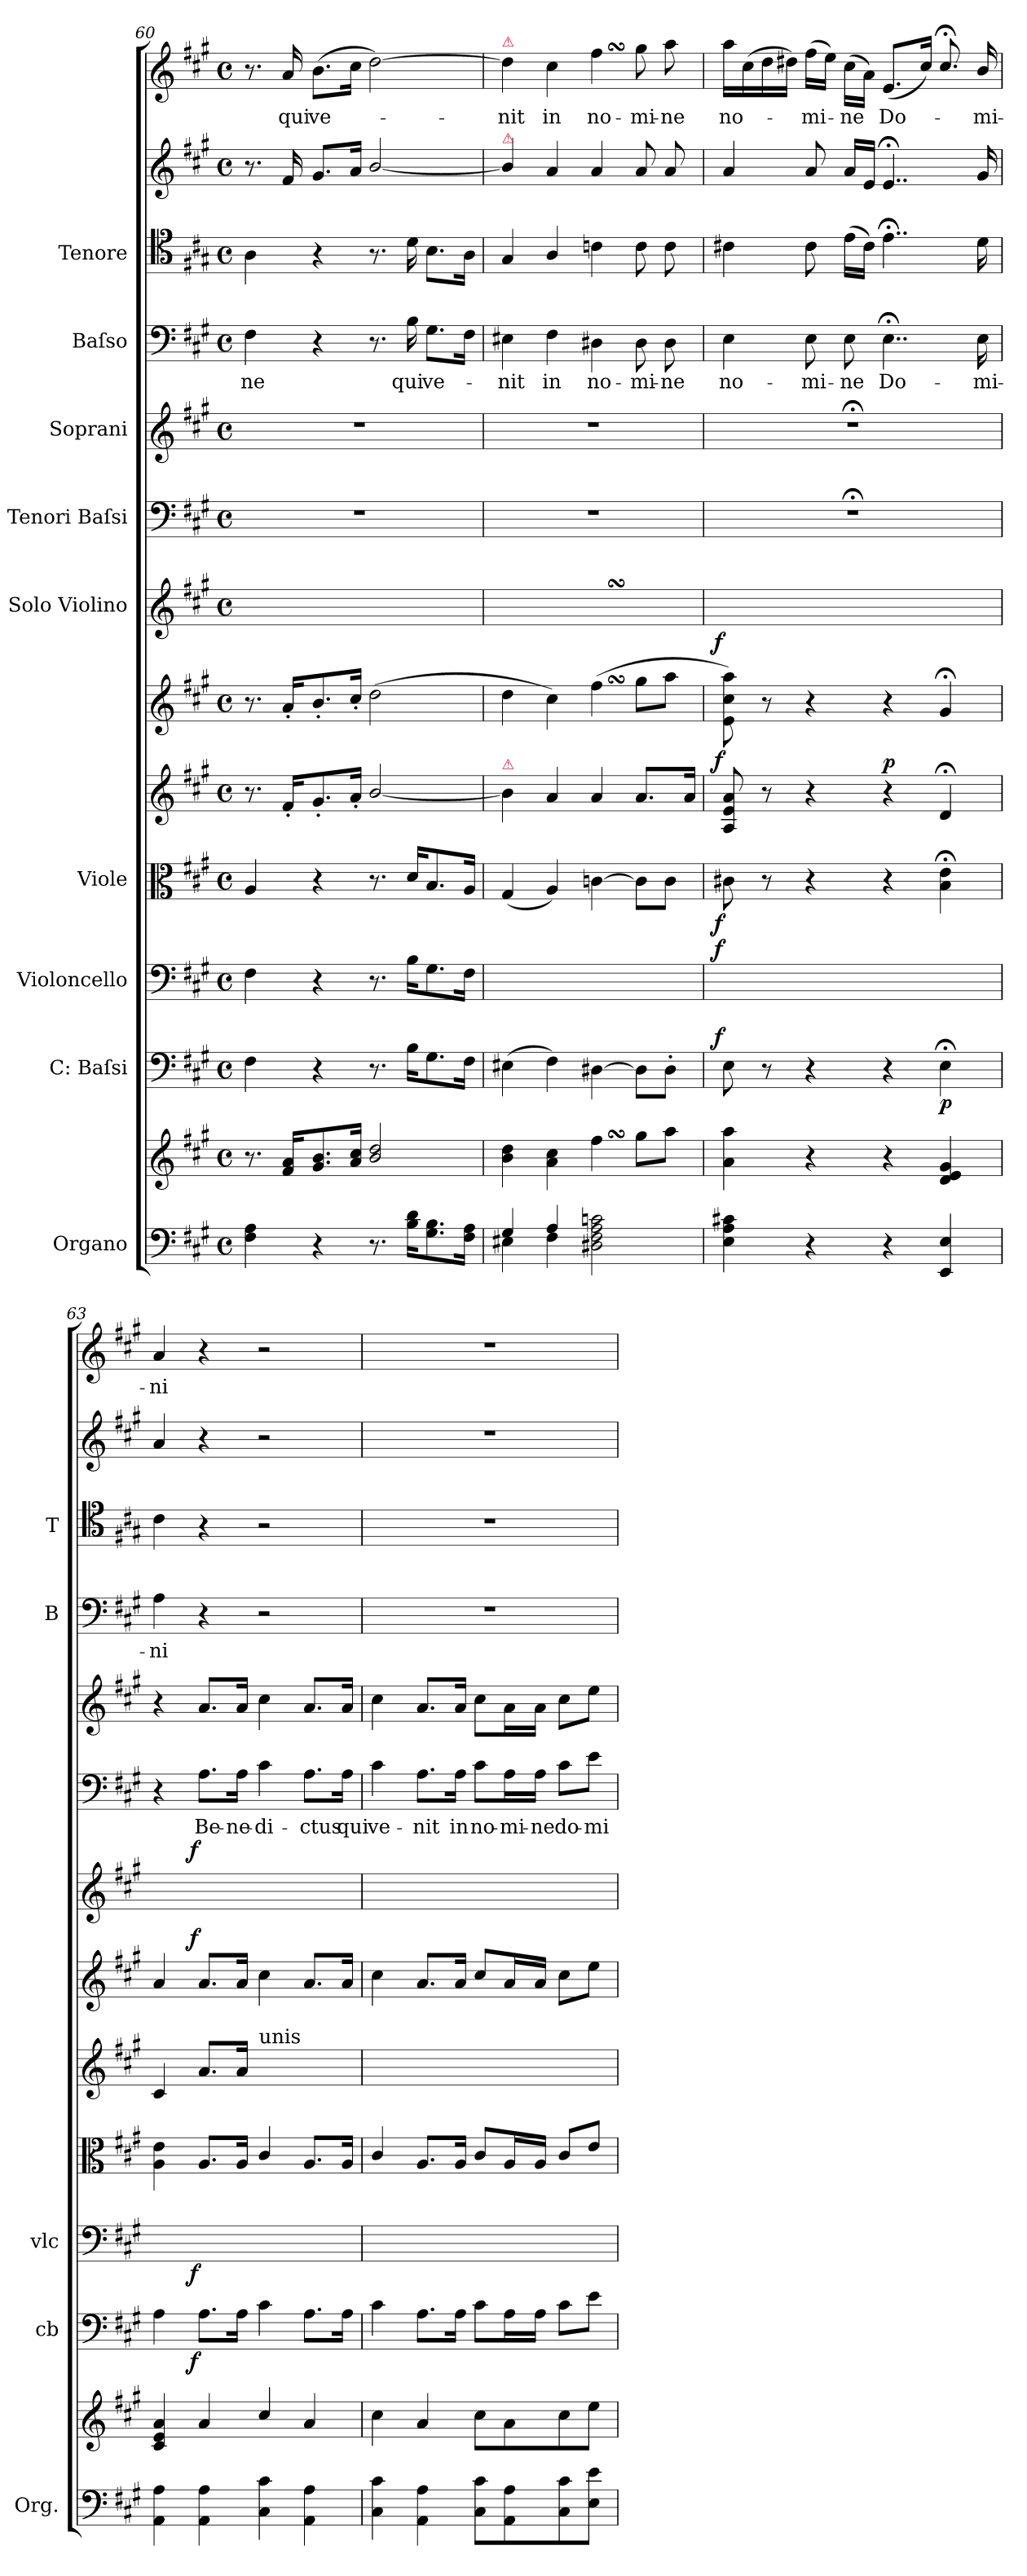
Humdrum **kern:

**kern	**kern	**kern	**dynam	**kern	**dynam	**kern	**dynam	**kern	**dynam	**kern	**dynam	**kern	**dynam	**kern	**text	**kern	**kern	**text	**kern	**kern	**kern	**text
*part13	*part13	*part12	*part12	*part11	*part11	*part10	*part10	*part9	*part9	*part8	*part8	*part7	*part7	*part6	*part6	*part5	*part4	*part4	*part3	*part2	*part1	*part1
*staff14	*staff13	*staff12	*staff12	*staff11	*staff11	*staff10	*staff10	*staff9	*staff9	*staff8	*staff8	*staff7	*staff7	*staff6	*staff6	*staff5	*staff4	*staff4	*staff3	*staff2	*staff1	*staff1
*I"Organo	*	*I"C: Baſsi	*	*I"Violoncello	*	*I"Viole	*	*	*	*	*	*I"Solo Violino	*	*I"Tenori Baſsi	*	*I"Soprani	*I"Baſso	*	*I"Tenore	*	*	*
*I'Org.	*	*I'cb	*	*I'vlc	*	*	*	*	*	*	*	*	*	*	*	*	*I'B	*	*I'T	*	*	*
*clefF4	*clefG2	*clefF4	*	*clefF4	*	*clefC3	*	*clefG2	*	*clefG2	*	*clefG2	*	*clefF4	*	*clefG2	*clefF4	*	*clefC4	*clefG2	*clefG2	*
*k[f#c#g#]	*k[f#c#g#]	*k[f#c#g#]	*	*k[f#c#g#]	*	*k[f#c#g#]	*	*k[f#c#g#]	*	*k[f#c#g#]	*	*k[f#c#g#]	*	*k[f#c#g#]	*	*k[f#c#g#]	*k[f#c#g#]	*	*k[f#c#g#]	*k[f#c#g#]	*k[f#c#g#]	*
*M4/4	*M4/4	*M4/4	*	*M4/4	*	*M4/4	*	*M4/4	*	*M4/4	*	*M4/4	*	*M4/4	*	*M4/4	*M4/4	*	*M4/4	*M4/4	*M4/4	*
*met(c)	*met(c)	*met(c)	*	*met(c)	*	*met(c)	*	*met(c)	*	*met(c)	*	*met(c)	*	*met(c)	*	*met(c)	*met(c)	*	*met(c)	*met(c)	*met(c)	*
=60	=60	=60	=60	=60	=60	=60	=60	=60	=60	=60	=60	=60	=60	=60	=60	=60	=60	=60	=60	=60	=60	=60
4F#\ 4A\	8.r	4F#\	.	4F#\	.	4A/	.	8.r	.	8.r	.	8.ryy	.	1r	.	1r	4F#\	-ne	4A\	8.r	8.r	.
.	16f#/ 16a/KL	.	.	.	.	.	.	16f#'/KL	.	16a'/KL	.	16a'/KLyy	.	.	.	.	.	.	.	16f#/	16a/	qui
4r	8.g#/ 8.b/	4r	.	4r	.	4r	.	8.g#'/	.	8.b'/	.	8.b'/yy	.	.	.	.	4r	.	4r	8.g#/L	(8.b\L	ve-
.	16a/ 16cc#/Jk	.	.	.	.	.	.	16a'/Jk	.	16cc#'/Jk	.	16cc#'/Jkyy	.	.	.	.	.	.	.	16a/Jk	16cc#\Jk	.
8.r	2b/ 2dd/	8.r	.	8.r	.	8.r	.	[2b/	.	(2dd\	.	(2dd\yy	.	.	.	.	8.r	.	8.r	[2b/	[2dd\)	.
16B\ 16d\KL	.	16B\KL	.	16B\KL	.	16d/KL	.	.	.	.	.	.	.	.	.	.	16B\	qui	16d\	.	.	.
8.G#\ 8.B\	.	8.G#\	.	8.G#\	.	8.B/	.	.	.	.	.	.	.	.	.	.	8.G#\L	ve-	8.B\L	.	.	.
16F#\ 16A\Jk	.	16F#\Jk	.	16F#\Jk	.	16A/Jk	.	.	.	.	.	.	.	.	.	.	16F#\Jk	.	16A\Jk	.	.	.
=61	=61	=61	=61	=61	=61	=61	=61	=61	=61	=61	=61	=61	=61	=61	=61	=61	=61	=61	=61	=61	=61	=61
*^	*	*	*	*	*	*	*	*	*	*	*	*	*	*	*	*	*	*	*	*	*	*
!	!	!	!	!	!	!	!	!	!	!	!	!	!	!	!	!	!	!	!	!	!	!LO:TX:a:color=crimson:t=⚠	!
!	!	!	!	!	!	!	!	!	!	!	!	!	!	!	!	!	!	!	!	!	!LO:TX:a:color=crimson:t=⚠	!	!
!	!	!	!	!	!	!	!	!	!LO:TX:a:color=crimson:t=⚠	!	!	!	!	!	!	!	!	!	!	!	!	!	!
4G#/	4E#X\	4b\ 4dd\	(4E#X\	.	(4E#X\yy	.	(4G#/	.	4b\]	.	4dd\	.	4dd\yy	.	1r	.	1r	4E#X\	-nit	4G#/	4b/]	4dd\]	-nit
4A/	4F#\	4a\ 4cc#\	4F#\)	.	4F#\yy)	.	4A/)	.	4a/	.	4cc#\)	.	4cc#\yy)	.	.	.	.	4F#\	in	4A/	4a/	4cc#\	in
2D#X\ 2F#\ 2A\ 2cn\	2ryy	4ff#SSS\	[4D#X\	.	[4D#X\yy	.	[4cn\	.	4a/	.	(4ff#SSS\	.	(4ff#SSS\yy	.	.	.	.	4D#X\	no-	4cn\	4a/	4ff#SSS\	no-
.	.	8gg#\L	8D#\L]	.	8D#\Lyy]	.	8c\L]	.	8.a/L	.	8gg#\L	.	8gg#\Lyy	.	.	.	.	8D#\	-mi-	8c\	8a/	8gg#\	-mi-
.	.	8aa\J	8D#'\J	.	8D#'\Jyy	.	8c\J	.	.	.	8aa\J	.	8aa\Jyy	.	.	.	.	8D#\	-ne	8c\	8a/	8aa\	-ne
.	.	.	.	.	.	.	.	.	16a/Jk	.	.	.	.	.	.	.	.	.	.	.	.	.	.
*v	*v	*	*	*	*	*	*	*	*	*	*	*	*	*	*	*	*	*	*	*	*	*	*
=62	=62	=62	=62	=62	=62	=62	=62	=62	=62	=62	=62	=62	=62	=62	=62	=62	=62	=62	=62	=62	=62	=62
!	!	!	!LO:DY:a:rj	!	!LO:DY:a:rj	!	!LO:DY:rj	!	!	!	!LO:DY:rj	!	!LO:DY:rj	!	!	!	!	!	!	!	!	!
4E\ 4A\ 4c#X\	4a\ 4aa\	8E\	f	8E\yy	f	8c#X\	f	8A/ 8e/ 8a/	.	8e\ 8cc#\ 8aa\)	f	8eyy\ 8cc#yy\ 8aayy\)	f	1r;<	.	1r;<	4E\	no-	4c#X\	4a/	16aa\LL	no-
.	.	.	.	.	.	.	.	.	.	.	.	.	.	.	.	.	.	.	.	.	(16cc#\	.
.	.	8r	.	8ryy	.	8r	.	8r	.	8r	.	8ryy	.	.	.	.	.	.	.	.	16dd\	.
.	.	.	.	.	.	.	.	.	.	.	.	.	.	.	.	.	.	.	.	.	16dd#X\JJ)	.
4r	4r	4r	.	4ryy	.	4r	.	4r	.	4r	.	4ryy	.	.	.	.	8E\	-mi-	8c#\	8a/	(16ff#\LL	-mi-
.	.	.	.	.	.	.	.	.	.	.	.	.	.	.	.	.	.	.	.	.	16ee\JJ)	.
.	.	.	.	.	.	.	.	.	.	.	.	.	.	.	.	.	8E\	-ne	(16e\LL	16a/LL	(16cc#\LL	-ne
.	.	.	.	.	.	.	.	.	.	.	.	.	.	.	.	.	.	.	16c#\JJ)	16e/JJ	16a\JJ)	.
!	!	!	!	!	!	!	!	!	!LO:DY:a	!	!	!	!	!	!	!	!	!	!	!	!	!
4r	4r	4r	.	4ryy	.	4r	.	4r	p	4r	.	4ryy	.	.	.	.	4..E;<\	Do-	4..e;<\	4..e;</	(8.e/L	Do-
.	.	.	.	.	.	.	.	.	.	.	.	.	.	.	.	.	.	.	.	.	16cc#/Jk)	.
4EE/ 4E/	4d/ 4e/ 4g#/	4E;<\	p	4BByy/ 4Eyy/	.	4B;<\ 4e;<\	.	4d;</	.	4g#;</	.	4g#/yy	.	.	.	.	.	.	.	.	8.cc#;</	.
.	.	.	.	.	.	.	.	.	.	.	.	.	.	.	.	.	16E\	-mi-	16d\	16g#/	16b/	-mi-
=63	=63	=63	=63	=63	=63	=63	=63	=63	=63	=63	=63	=63	=63	=63	=63	=63	=63	=63	=63	=63	=63	=63
4AA\ 4A\	4c#/ 4e/ 4a/	4A\	.	4A\yy	.	4A\ 4e\	.	4c#/	.	4a/	.	4a/yy	.	4r	.	4r	4A\	-ni	4c#\	4a/	4a/	-ni
!	!	!	!LO:DY:rj	!	!LO:DY:rj	!	!	!	!	!	!LO:DY:a:rj	!	!LO:DY:a:rj	!	!	!	!	!	!	!	!	!
4AA\ 4A\	4a/	8.A\L	f	8.A\Lyy	f	8.A/L	.	8.a/L	.	8.a/L	f	8.a/Lyy	f	8.A\L	Be-	8.a/L	4r	.	4r	4r	4r	.
.	.	16A\Jk	.	16A\Jkyy	.	16A/Jk	.	16a/Jk	.	16a/Jk	.	16a/Jkyy	.	16A\Jk	-ne-	16a/Jk	.	.	.	.	.	.
!	!	!	!	!	!	!	!	!LO:TX:a:t=unis	!	!	!	!	!	!	!	!	!	!	!	!	!	!
4C#\ 4c#\	4cc#/	4c#\	.	4c#\yy	.	4c#/	.	4cc#\yy	.	4cc#\	.	4cc#\yy	.	4c#\	-di-	4cc#\	2r	.	2r	2r	2r	.
4AA\ 4A\	4a/	8.A\L	.	8.A\Lyy	.	8.A/L	.	8.a/Lyy	.	8.a/L	.	8.a/Lyy	.	8.A\L	-ctus	8.a/L	.	.	.	.	.	.
.	.	16A\Jk	.	16A\Jkyy	.	16A/Jk	.	16a/Jkyy	.	16a/Jk	.	16a/Jkyy	.	16A\Jk	qui	16a/Jk	.	.	.	.	.	.
=64	=64	=64	=64	=64	=64	=64	=64	=64	=64	=64	=64	=64	=64	=64	=64	=64	=64	=64	=64	=64	=64	=64
4C#\ 4c#\	4cc#\	4c#\	.	4c#\yy	.	4c#/	.	4cc#\yy	.	4cc#\	.	4cc#\yy	.	4c#\	ve-	4cc#\	1r	.	1r	1r	1r	.
4AA\ 4A\	4a/	8.A\L	.	8.A\Lyy	.	8.A/L	.	8.a/Lyy	.	8.a/L	.	8.a/Lyy	.	8.A\L	-nit	8.a/L	.	.	.	.	.	.
.	.	16A\Jk	.	16A\Jkyy	.	16A/Jk	.	16a/Jkyy	.	16a/Jk	.	16a/Jkyy	.	16A\Jk	in	16a/Jk	.	.	.	.	.	.
8C#\ 8c#\L	8cc#\L	8c#\L	.	8c#\Lyy	.	8c#/L	.	8cc#/Lyy	.	8cc#/L	.	8cc#/Lyy	.	8c#\L	no-	8cc#\L	.	.	.	.	.	.
8AA\ 8A\	8a\	16A\L	.	16A\Lyy	.	16A/L	.	16a/Lyy	.	16a/L	.	16a/Lyy	.	16A\L	-mi-	16a\L	.	.	.	.	.	.
.	.	16A\JJ	.	16A\JJyy	.	16A/JJ	.	16a/JJyy	.	16a/JJ	.	16a/JJyy	.	16A\JJ	-ne	16a\JJ	.	.	.	.	.	.
8C#\ 8c#\	8cc#\	8c#\L	.	8c#\Lyy	.	8c#/L	.	8cc#\Lyy	.	8cc#\L	.	8cc#\Lyy	.	8c#\L	do-	8cc#\L	.	.	.	.	.	.
8E\ 8e\J	8ee\J	8e\J	.	8e\Jyy	.	8e/J	.	8ee\Jyy	.	8ee\J	.	8ee\Jyy	.	8e\J	-mi-	8ee\J	.	.	.	.	.	.
=	=	=	=	=	=	=	=	=	=	=	=	=	=	=	=	=	=	=	=	=	=	=
*-	*-	*-	*-	*-	*-	*-	*-	*-	*-	*-	*-	*-	*-	*-	*-	*-	*-	*-	*-	*-	*-	*-
